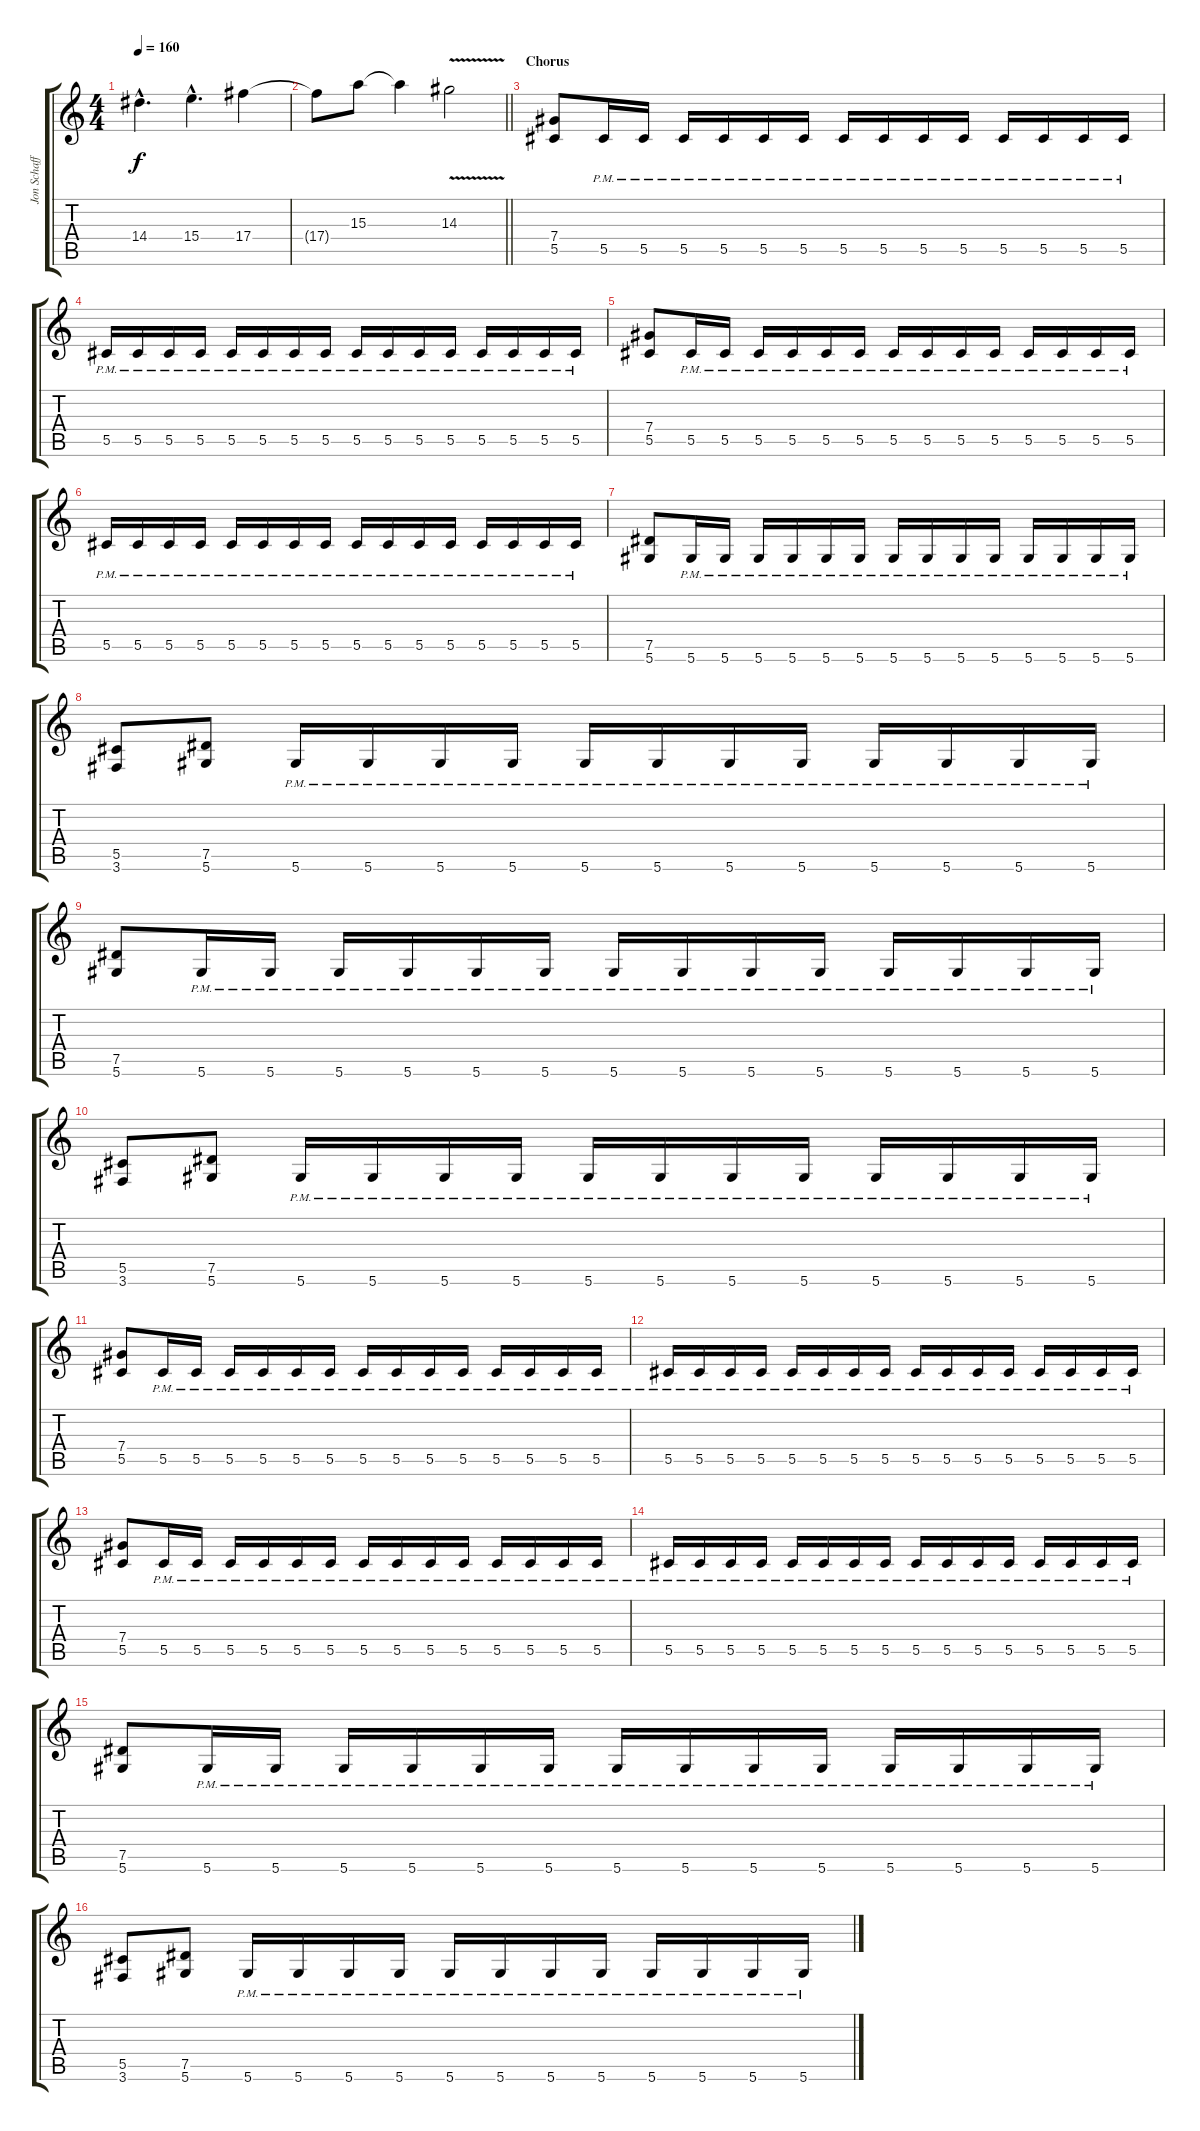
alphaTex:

\track ("Jon Schaffer" "Jon Schaff") {instrument distortionguitar}
\staff {score tabs}
\tuning (Eb4 Bb3 Gb3 Db3 Ab2 Eb2) {hide}
\ts (4 4)
\tempo 160
\clef g2
\ks c
14.4{hac}.4{d dy f} 15.4{hac}.4{d} 17.4.4 |
\barLineRight lightlight
17.4{t}.8 15.3.8 15.3{t}.4 14.3{v}.2 |
\section ("" "Chorus")
(7.4 5.5).8 5.5{pm}.16 5.5{pm}.16 5.5{pm}.16 5.5{pm}.16 5.5{pm}.16 5.5{pm}.16 5.5{pm}.16 5.5{pm}.16 5.5{pm}.16 5.5{pm}.16 5.5{pm}.16 5.5{pm}.16 5.5{pm}.16 5.5{pm}.16 |
5.5{pm}.16 5.5{pm}.16 5.5{pm}.16 5.5{pm}.16 5.5{pm}.16 5.5{pm}.16 5.5{pm}.16 5.5{pm}.16 5.5{pm}.16 5.5{pm}.16 5.5{pm}.16 5.5{pm}.16 5.5{pm}.16 5.5{pm}.16 5.5{pm}.16 5.5{pm}.16 |
(7.4 5.5).8 5.5{pm}.16 5.5{pm}.16 5.5{pm}.16 5.5{pm}.16 5.5{pm}.16 5.5{pm}.16 5.5{pm}.16 5.5{pm}.16 5.5{pm}.16 5.5{pm}.16 5.5{pm}.16 5.5{pm}.16 5.5{pm}.16 5.5{pm}.16 |
5.5{pm}.16 5.5{pm}.16 5.5{pm}.16 5.5{pm}.16 5.5{pm}.16 5.5{pm}.16 5.5{pm}.16 5.5{pm}.16 5.5{pm}.16 5.5{pm}.16 5.5{pm}.16 5.5{pm}.16 5.5{pm}.16 5.5{pm}.16 5.5{pm}.16 5.5{pm}.16 |
(7.5 5.6).8 5.6{pm}.16 5.6{pm}.16 5.6{pm}.16 5.6{pm}.16 5.6{pm}.16 5.6{pm}.16 5.6{pm}.16 5.6{pm}.16 5.6{pm}.16 5.6{pm}.16 5.6{pm}.16 5.6{pm}.16 5.6{pm}.16 5.6{pm}.16 |
(5.5 3.6).8 (7.5 5.6).8 5.6{pm}.16 5.6{pm}.16 5.6{pm}.16 5.6{pm}.16 5.6{pm}.16 5.6{pm}.16 5.6{pm}.16 5.6{pm}.16 5.6{pm}.16 5.6{pm}.16 5.6{pm}.16 5.6{pm}.16 |
(7.5 5.6).8 5.6{pm}.16 5.6{pm}.16 5.6{pm}.16 5.6{pm}.16 5.6{pm}.16 5.6{pm}.16 5.6{pm}.16 5.6{pm}.16 5.6{pm}.16 5.6{pm}.16 5.6{pm}.16 5.6{pm}.16 5.6{pm}.16 5.6{pm}.16 |
(5.5 3.6).8 (7.5 5.6).8 5.6{pm}.16 5.6{pm}.16 5.6{pm}.16 5.6{pm}.16 5.6{pm}.16 5.6{pm}.16 5.6{pm}.16 5.6{pm}.16 5.6{pm}.16 5.6{pm}.16 5.6{pm}.16 5.6{pm}.16 |
(7.4 5.5).8 5.5{pm}.16 5.5{pm}.16 5.5{pm}.16 5.5{pm}.16 5.5{pm}.16 5.5{pm}.16 5.5{pm}.16 5.5{pm}.16 5.5{pm}.16 5.5{pm}.16 5.5{pm}.16 5.5{pm}.16 5.5{pm}.16 5.5{pm}.16 |
5.5{pm}.16 5.5{pm}.16 5.5{pm}.16 5.5{pm}.16 5.5{pm}.16 5.5{pm}.16 5.5{pm}.16 5.5{pm}.16 5.5{pm}.16 5.5{pm}.16 5.5{pm}.16 5.5{pm}.16 5.5{pm}.16 5.5{pm}.16 5.5{pm}.16 5.5{pm}.16 |
(7.4 5.5).8 5.5{pm}.16 5.5{pm}.16 5.5{pm}.16 5.5{pm}.16 5.5{pm}.16 5.5{pm}.16 5.5{pm}.16 5.5{pm}.16 5.5{pm}.16 5.5{pm}.16 5.5{pm}.16 5.5{pm}.16 5.5{pm}.16 5.5{pm}.16 |
5.5{pm}.16 5.5{pm}.16 5.5{pm}.16 5.5{pm}.16 5.5{pm}.16 5.5{pm}.16 5.5{pm}.16 5.5{pm}.16 5.5{pm}.16 5.5{pm}.16 5.5{pm}.16 5.5{pm}.16 5.5{pm}.16 5.5{pm}.16 5.5{pm}.16 5.5{pm}.16 |
(7.5 5.6).8 5.6{pm}.16 5.6{pm}.16 5.6{pm}.16 5.6{pm}.16 5.6{pm}.16 5.6{pm}.16 5.6{pm}.16 5.6{pm}.16 5.6{pm}.16 5.6{pm}.16 5.6{pm}.16 5.6{pm}.16 5.6{pm}.16 5.6{pm}.16 |
(5.5 3.6).8 (7.5 5.6).8 5.6{pm}.16 5.6{pm}.16 5.6{pm}.16 5.6{pm}.16 5.6{pm}.16 5.6{pm}.16 5.6{pm}.16 5.6{pm}.16 5.6{pm}.16 5.6{pm}.16 5.6{pm}.16 5.6{pm}.16
